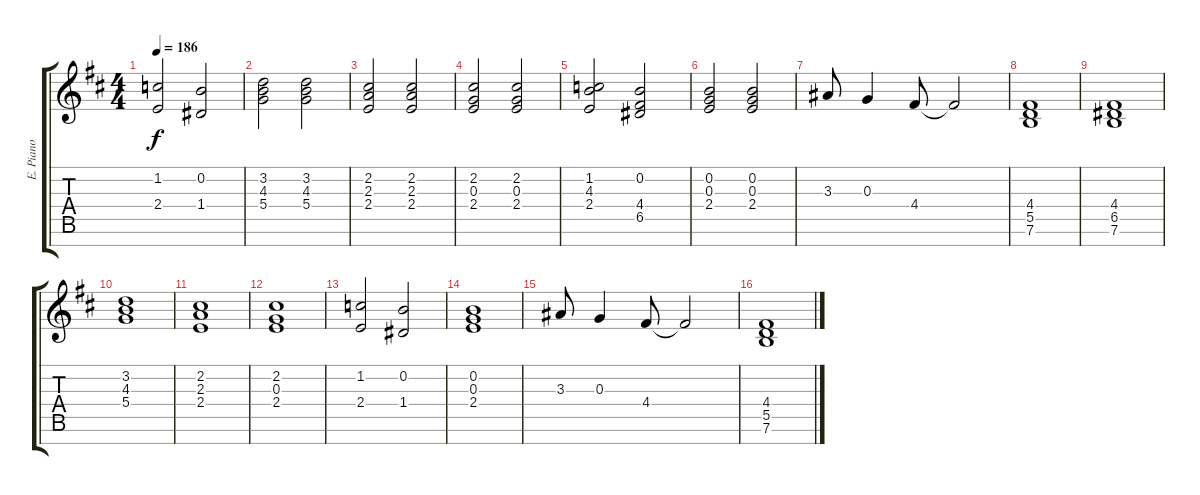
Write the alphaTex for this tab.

\track ("E. Piano" "E. Piano") {instrument electricpiano1}
\staff {score tabs}
\tuning (E5 B4 G4 D4 A3 E3 B2) {hide}
\ts (4 4)
\tempo 186
\clef g2
\ks d
(1.2 2.4).2{dy f} (0.2 1.4).2 |
(3.2 4.3 5.4).2 (3.2 4.3 5.4).2 |
(2.2 2.3 2.4).2 (2.2 2.3 2.4).2 |
(2.2 0.3 2.4).2 (2.2 0.3 2.4).2 |
(1.2 4.3 2.4).2 (0.2 4.4 6.5).2 |
(0.2 0.3 2.4).2 (0.2 0.3 2.4).2 |
3.3.8 0.3.4 4.4.8 4.4{t}.2 |
(4.4 5.5 7.6).1 |
(4.4 6.5 7.6).1 |
(3.2 4.3 5.4).1 |
(2.2 2.3 2.4).1 |
(2.2 0.3 2.4).1 |
(1.2 2.4).2 (0.2 1.4).2 |
(0.2 0.3 2.4).1 |
3.3.8 0.3.4 4.4.8 4.4{t}.2 |
(4.4 5.5 7.6).1
